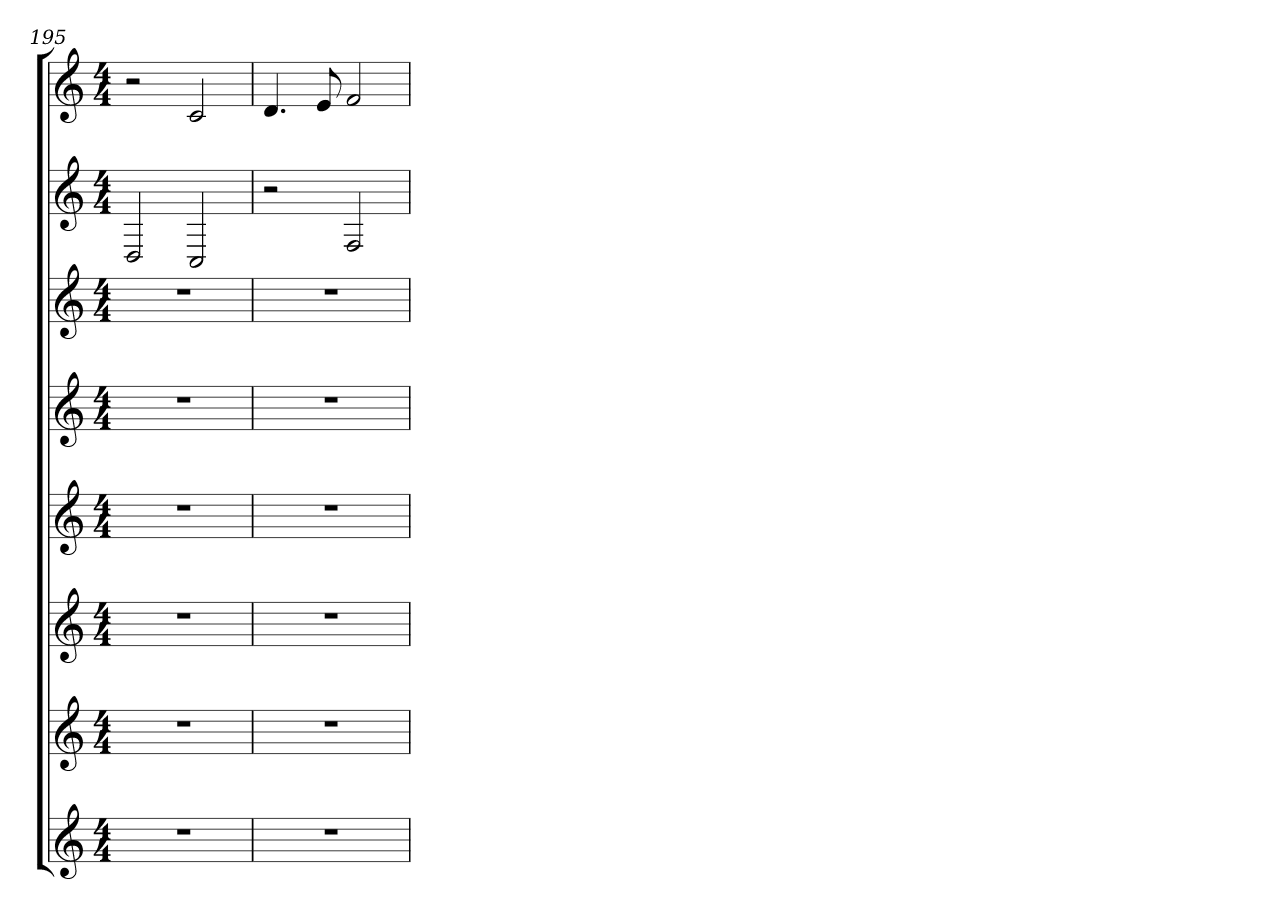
**kern	**kern	**kern	**kern	**kern	**kern	**kern	**kern
*part8	*part7	*part6	*part5	*part4	*part3	*part2	*part1
*staff8	*staff7	*staff6	*staff5	*staff4	*staff3	*staff2	*staff1
*clefG2	*clefG2	*clefG2	*clefG2	*clefG2	*clefG2	*clefG2	*clefG2
*k[]	*k[]	*k[]	*k[]	*k[]	*k[]	*k[]	*k[]
*M4/4	*M4/4	*M4/4	*M4/4	*M4/4	*M4/4	*M4/4	*M4/4
=195	=195	=195	=195	=195	=195	=195	=195
1r	1r	1r	1r	1r	1r	2D/	2r
.	.	.	.	.	.	2C/	2c/
=196	=196	=196	=196	=196	=196	=196	=196
1r	1r	1r	1r	1r	1r	2r	4.d/
.	.	.	.	.	.	.	8e/
.	.	.	.	.	.	2F/	2f/
=	=	=	=	=	=	=	=
*-	*-	*-	*-	*-	*-	*-	*-
